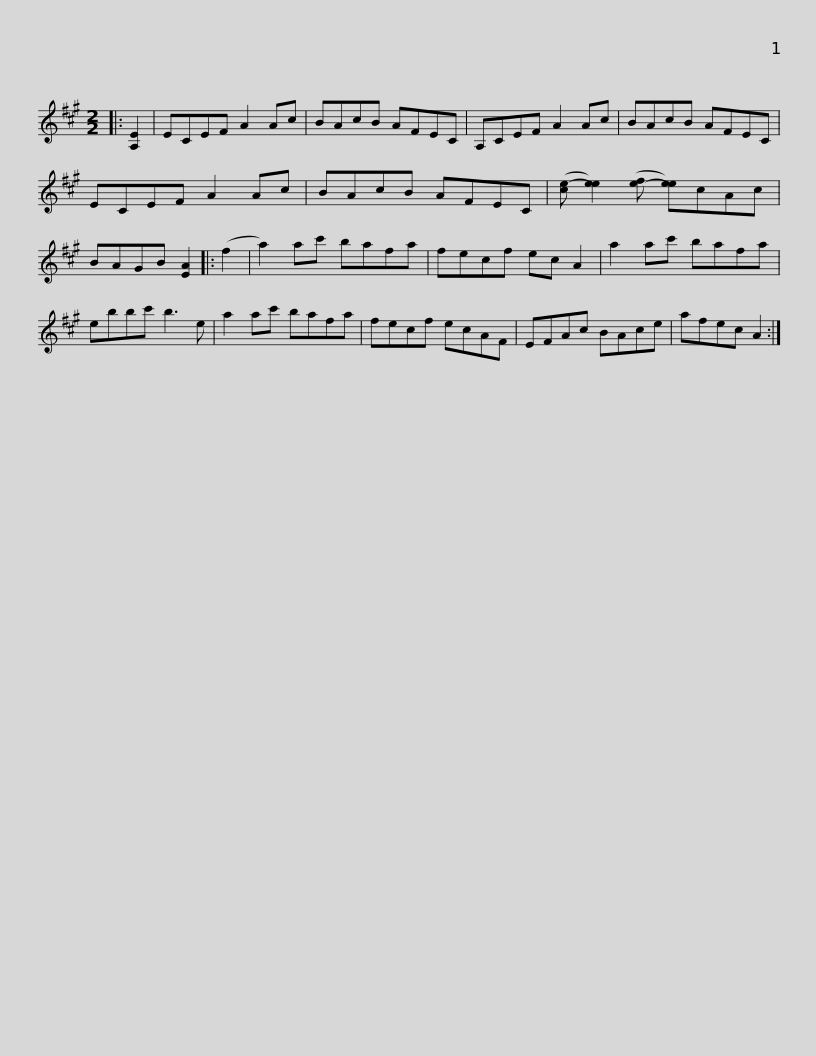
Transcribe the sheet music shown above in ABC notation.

X:1
L:1/8
M:2/2
I:linebreak $
K:A
V:1 treble
V:1
|: [A,E]2 | ECEF A2 Ac | BAcB AFEC | A,CEF A2 Ac | BAcB AFEC | %5
 ECEF A2 Ac |$ BAcB AFEC | ([ce-] [ee]2) ([e-f] [ee])cAc | BAGB [EA]2 |: (f2 | %10
 a2) ac' bafa | fecf ec A2 |$ a2 ac' bafa | ebbc' b3 e | a2 ac' bafa | %15
 fecf ecAF | EFAc BAce |$ afec A2 :| %18
